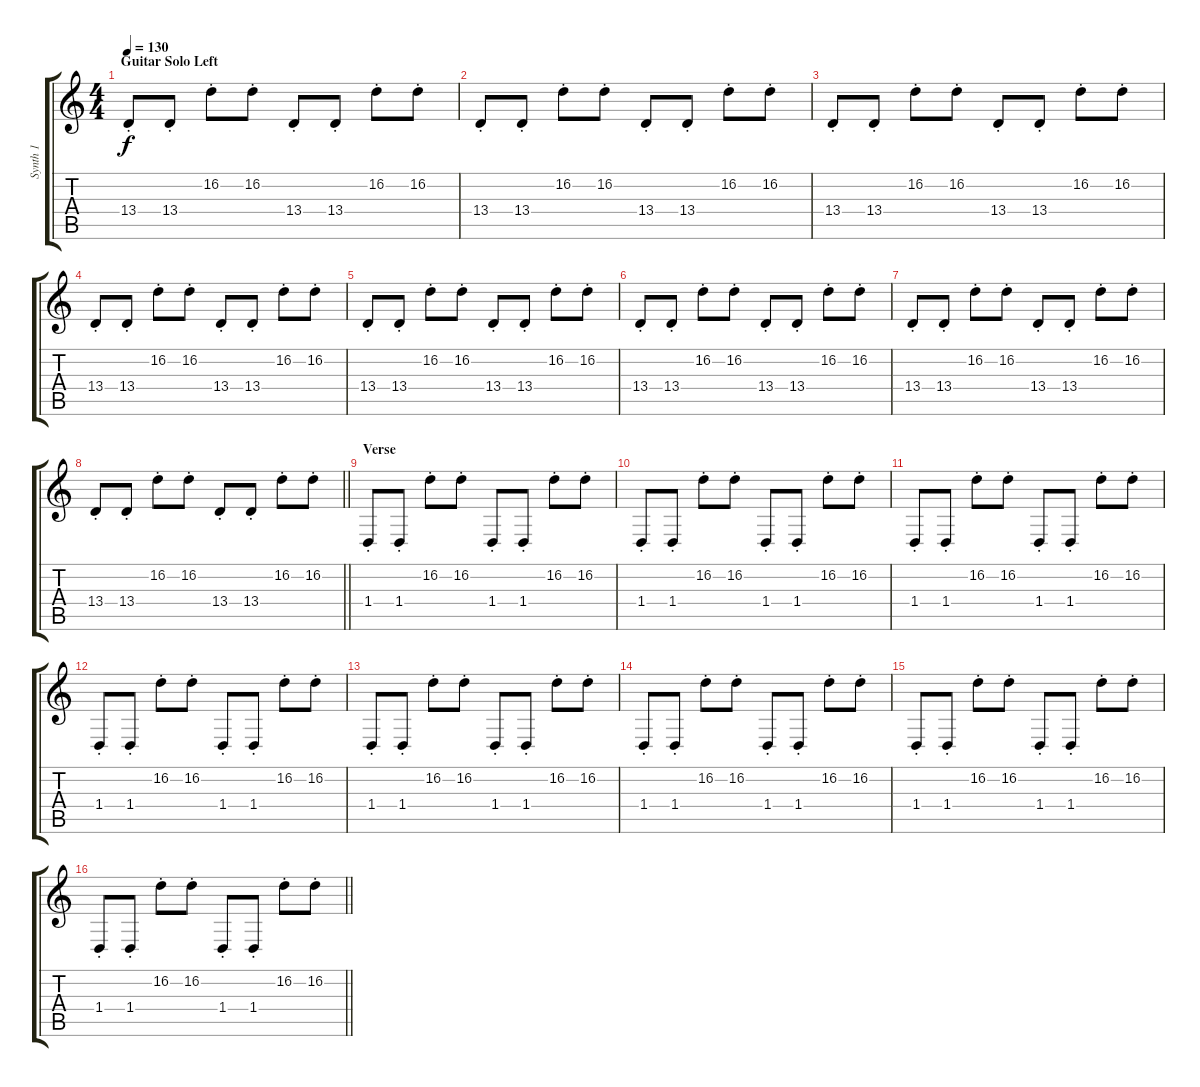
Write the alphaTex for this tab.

\track ("Synth 1" "Synth 1") {instrument fx7echoes}
\staff {score tabs}
\tuning (Eb4 Bb3 Gb3 Db3 Ab2 Eb2) {hide}
\ts (4 4)
\section ("" "Guitar Solo Left")
\tempo 130
\clef g2
\ks c
13.4{st}.8{dy f} 13.4{st}.8 16.2{st}.8 16.2{st}.8 13.4{st}.8 13.4{st}.8 16.2{st}.8 16.2{st}.8 |
13.4{st}.8 13.4{st}.8 16.2{st}.8 16.2{st}.8 13.4{st}.8 13.4{st}.8 16.2{st}.8 16.2{st}.8 |
13.4{st}.8 13.4{st}.8 16.2{st}.8 16.2{st}.8 13.4{st}.8 13.4{st}.8 16.2{st}.8 16.2{st}.8 |
13.4{st}.8 13.4{st}.8 16.2{st}.8 16.2{st}.8 13.4{st}.8 13.4{st}.8 16.2{st}.8 16.2{st}.8 |
13.4{st}.8 13.4{st}.8 16.2{st}.8 16.2{st}.8 13.4{st}.8 13.4{st}.8 16.2{st}.8 16.2{st}.8 |
13.4{st}.8 13.4{st}.8 16.2{st}.8 16.2{st}.8 13.4{st}.8 13.4{st}.8 16.2{st}.8 16.2{st}.8 |
13.4{st}.8 13.4{st}.8 16.2{st}.8 16.2{st}.8 13.4{st}.8 13.4{st}.8 16.2{st}.8 16.2{st}.8 |
\barLineRight lightlight
13.4{st}.8 13.4{st}.8 16.2{st}.8 16.2{st}.8 13.4{st}.8 13.4{st}.8 16.2{st}.8 16.2{st}.8 |
\section ("" "Verse")
1.4{st}.8 1.4{st}.8 16.2{st}.8 16.2{st}.8 1.4{st}.8 1.4{st}.8 16.2{st}.8 16.2{st}.8 |
1.4{st}.8 1.4{st}.8 16.2{st}.8 16.2{st}.8 1.4{st}.8 1.4{st}.8 16.2{st}.8 16.2{st}.8 |
1.4{st}.8 1.4{st}.8 16.2{st}.8 16.2{st}.8 1.4{st}.8 1.4{st}.8 16.2{st}.8 16.2{st}.8 |
1.4{st}.8 1.4{st}.8 16.2{st}.8 16.2{st}.8 1.4{st}.8 1.4{st}.8 16.2{st}.8 16.2{st}.8 |
1.4{st}.8 1.4{st}.8 16.2{st}.8 16.2{st}.8 1.4{st}.8 1.4{st}.8 16.2{st}.8 16.2{st}.8 |
1.4{st}.8 1.4{st}.8 16.2{st}.8 16.2{st}.8 1.4{st}.8 1.4{st}.8 16.2{st}.8 16.2{st}.8 |
1.4{st}.8 1.4{st}.8 16.2{st}.8 16.2{st}.8 1.4{st}.8 1.4{st}.8 16.2{st}.8 16.2{st}.8 |
\barLineRight lightlight
1.4{st}.8 1.4{st}.8 16.2{st}.8 16.2{st}.8 1.4{st}.8 1.4{st}.8 16.2{st}.8 16.2{st}.8
